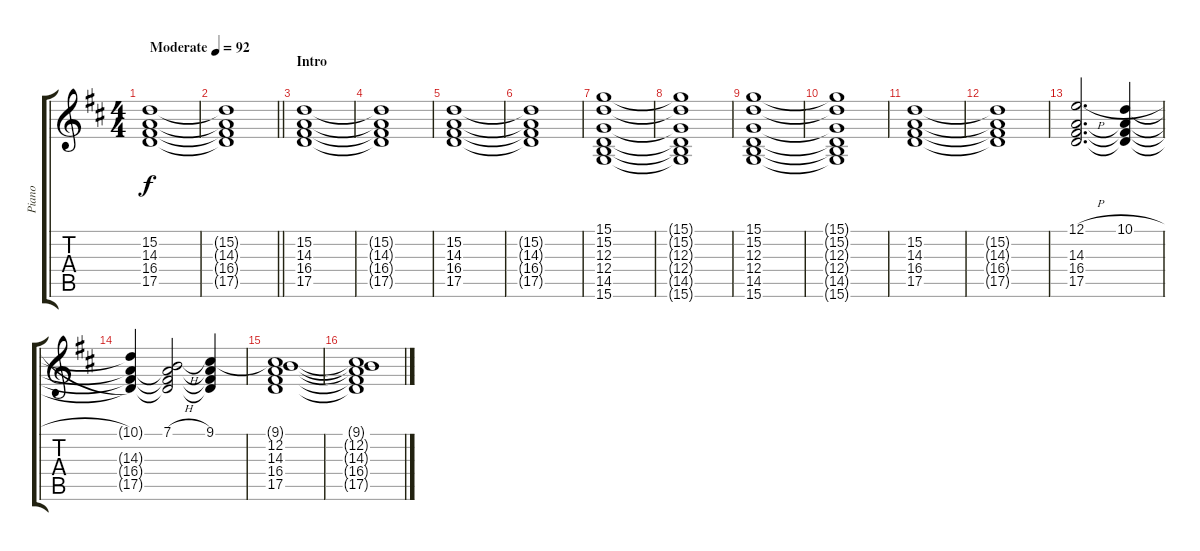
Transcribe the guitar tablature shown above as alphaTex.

\track ("Piano" "Piano") {instrument pad7halo}
\staff {score tabs}
\tuning (E4 B3 G3 D3 A2 E2) {hide}
\ts (4 4)
\tempo (92 "Moderate")
\clef g2
\ks d
(15.2 14.3 16.4 17.5).1{dy f instrument pad7halo} |
\barLineRight lightlight
(15.2{t} 14.3{t} 16.4{t} 17.5{t}).1 |
\section ("" "Intro")
(15.2 14.3 16.4 17.5).1 |
(15.2{t} 14.3{t} 16.4{t} 17.5{t}).1 |
(15.2 14.3 16.4 17.5).1 |
(15.2{t} 14.3{t} 16.4{t} 17.5{t}).1 |
(15.1 15.2 12.3 12.4 14.5 15.6).1 |
(15.1{t} 15.2{t} 12.3{t} 12.4{t} 14.5{t} 15.6{t}).1 |
(15.1 15.2 12.3 12.4 14.5 15.6).1 |
(15.1{t} 15.2{t} 12.3{t} 12.4{t} 14.5{t} 15.6{t}).1 |
(15.2 14.3 16.4 17.5).1 |
(15.2{t} 14.3{t} 16.4{t} 17.5{t}).1 |
(12.1{h} 14.3 16.4 17.5).2{d} (10.1{h} 14.3{t} 16.4{t} 17.5{t}).4 |
(10.1{t} 14.3{t} 16.4{t} 17.5{t}).4 (7.1{h} 14.3{t} 16.4{t} 17.5{t}).2 (9.1 14.3{t} 16.4{t} 17.5{t}).4 |
(9.1{t} 12.2 14.3 16.4 17.5).1 |
(9.1{t} 12.2{t} 14.3{t} 16.4{t} 17.5{t}).1
